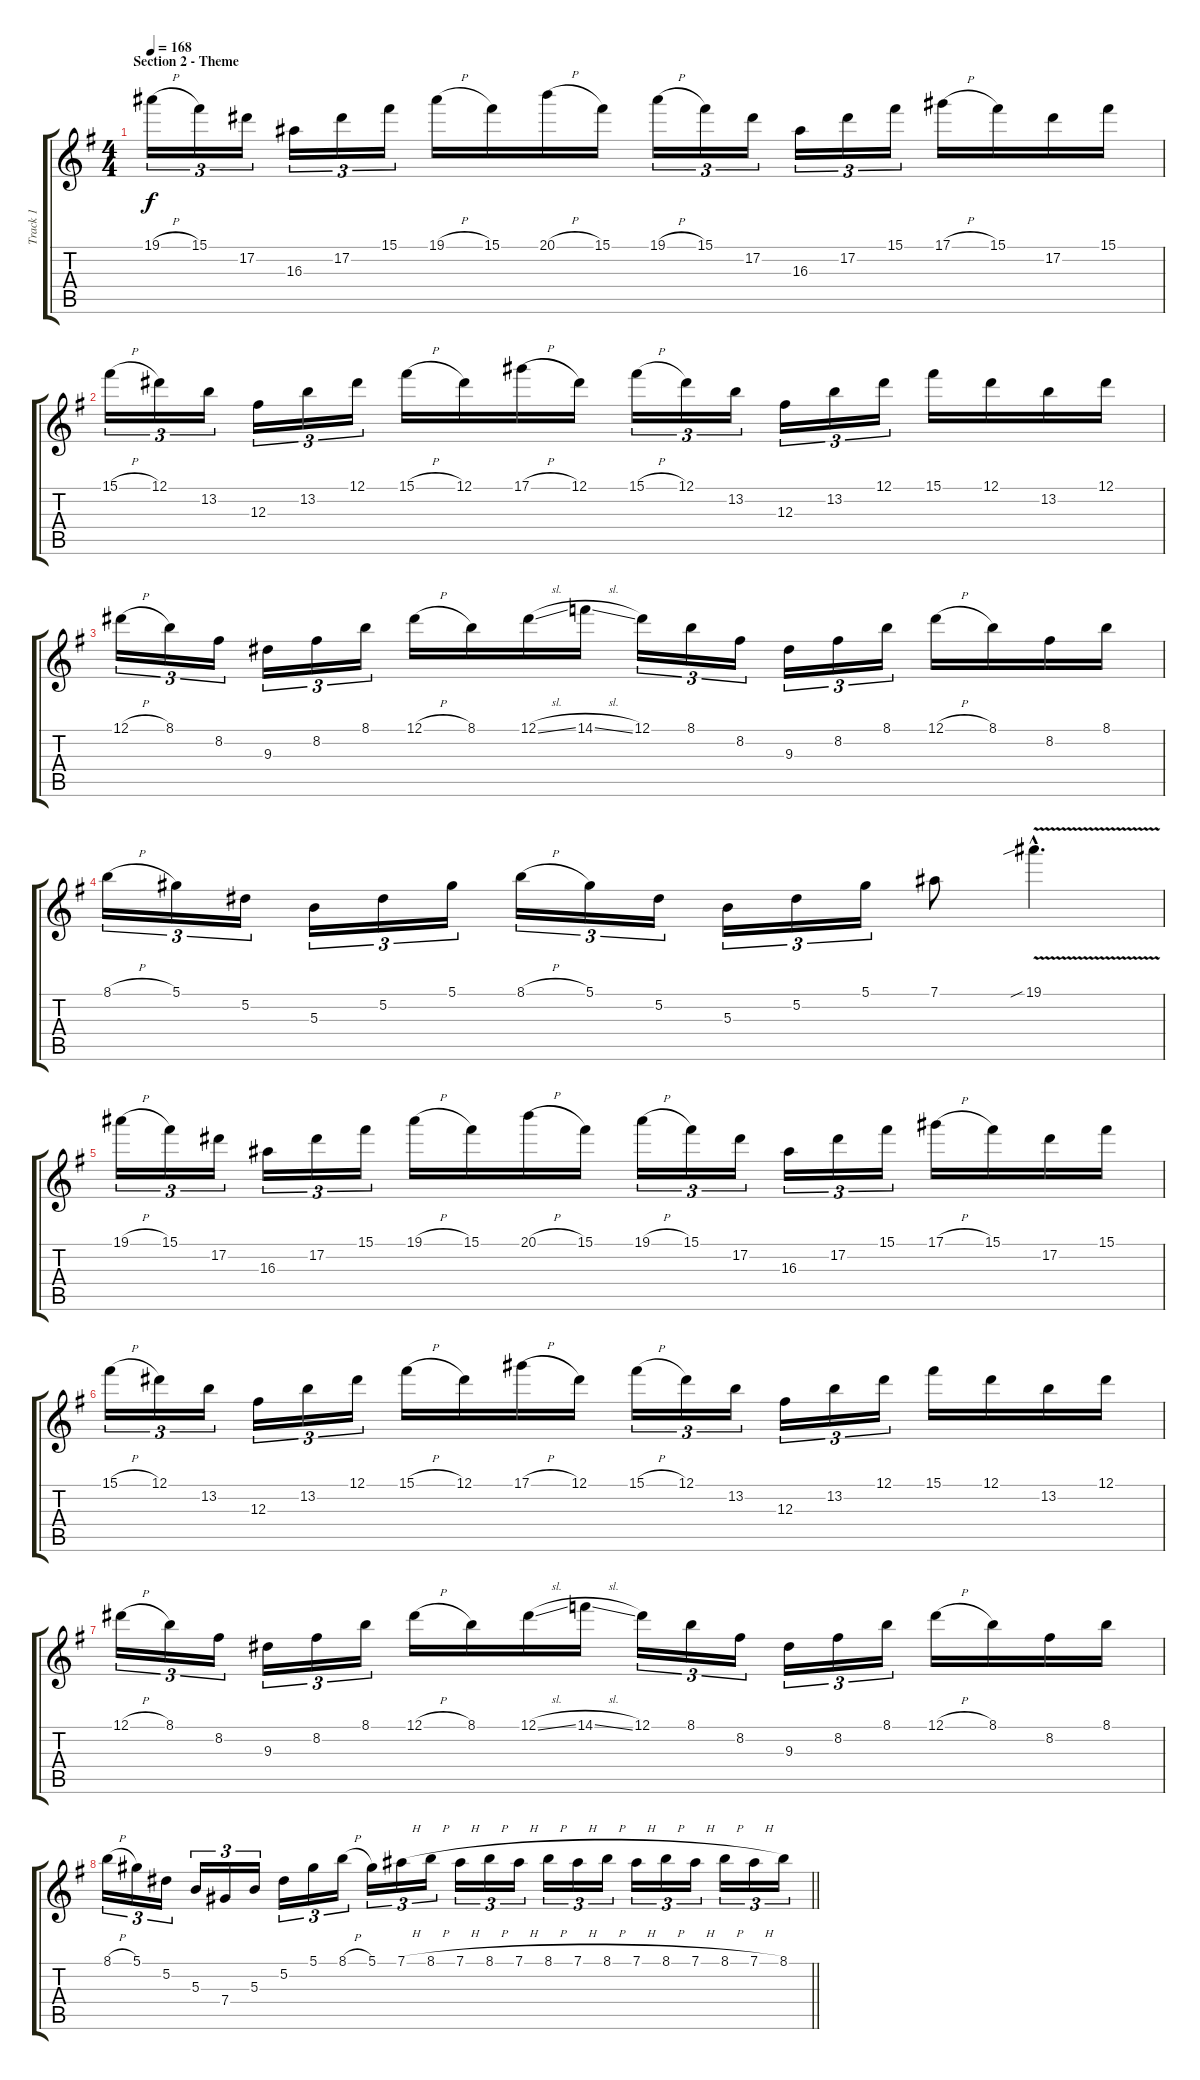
\track ("Track 1" "Track 1") {instrument overdrivenguitar}
\staff {score tabs}
\tuning (Eb4 Bb3 Gb3 Db3 Ab2 Eb2) {hide}
\ts (4 4)
\section ("" "Section 2 - Theme")
\tempo 168
\clef g2
\ks eminor
19.1{h}.16{tu (3 2) dy f} 15.1.16{tu (3 2)} 17.2.16{tu (3 2)} 16.3.16{tu (3 2)} 17.2.16{tu (3 2)} 15.1.16{tu (3 2)} 19.1{h}.16 15.1.16 20.1{h}.16 15.1.16 19.1{h}.16{tu (3 2)} 15.1.16{tu (3 2)} 17.2.16{tu (3 2)} 16.3.16{tu (3 2)} 17.2.16{tu (3 2)} 15.1.16{tu (3 2)} 17.1{h}.16 15.1.16 17.2.16 15.1.16 |
15.1{h}.16{tu (3 2)} 12.1.16{tu (3 2)} 13.2.16{tu (3 2)} 12.3.16{tu (3 2)} 13.2.16{tu (3 2)} 12.1.16{tu (3 2)} 15.1{h}.16 12.1.16 17.1{h}.16 12.1.16 15.1{h}.16{tu (3 2)} 12.1.16{tu (3 2)} 13.2.16{tu (3 2)} 12.3.16{tu (3 2)} 13.2.16{tu (3 2)} 12.1.16{tu (3 2)} 15.1.16 12.1.16 13.2.16 12.1.16 |
12.1{h}.16{tu (3 2)} 8.1.16{tu (3 2)} 8.2.16{tu (3 2)} 9.3.16{tu (3 2)} 8.2.16{tu (3 2)} 8.1.16{tu (3 2)} 12.1{h}.16 8.1.16 12.1{sl}.16 14.1{sl}.16 12.1.16{tu (3 2)} 8.1.16{tu (3 2)} 8.2.16{tu (3 2)} 9.3.16{tu (3 2)} 8.2.16{tu (3 2)} 8.1.16{tu (3 2)} 12.1{h}.16 8.1.16 8.2.16 8.1.16 |
8.1{h}.16{tu (3 2)} 5.1.16{tu (3 2)} 5.2.16{tu (3 2)} 5.3.16{tu (3 2)} 5.2.16{tu (3 2)} 5.1.16{tu (3 2)} 8.1{h}.16{tu (3 2)} 5.1.16{tu (3 2)} 5.2.16{tu (3 2)} 5.3.16{tu (3 2)} 5.2.16{tu (3 2)} 5.1.16{tu (3 2)} 7.1.8 19.1{v sib hac}.4{d} |
19.1{h}.16{tu (3 2)} 15.1.16{tu (3 2)} 17.2.16{tu (3 2)} 16.3.16{tu (3 2)} 17.2.16{tu (3 2)} 15.1.16{tu (3 2)} 19.1{h}.16 15.1.16 20.1{h}.16 15.1.16 19.1{h}.16{tu (3 2)} 15.1.16{tu (3 2)} 17.2.16{tu (3 2)} 16.3.16{tu (3 2)} 17.2.16{tu (3 2)} 15.1.16{tu (3 2)} 17.1{h}.16 15.1.16 17.2.16 15.1.16 |
15.1{h}.16{tu (3 2)} 12.1.16{tu (3 2)} 13.2.16{tu (3 2)} 12.3.16{tu (3 2)} 13.2.16{tu (3 2)} 12.1.16{tu (3 2)} 15.1{h}.16 12.1.16 17.1{h}.16 12.1.16 15.1{h}.16{tu (3 2)} 12.1.16{tu (3 2)} 13.2.16{tu (3 2)} 12.3.16{tu (3 2)} 13.2.16{tu (3 2)} 12.1.16{tu (3 2)} 15.1.16 12.1.16 13.2.16 12.1.16 |
12.1{h}.16{tu (3 2)} 8.1.16{tu (3 2)} 8.2.16{tu (3 2)} 9.3.16{tu (3 2)} 8.2.16{tu (3 2)} 8.1.16{tu (3 2)} 12.1{h}.16 8.1.16 12.1{sl}.16 14.1{sl}.16 12.1.16{tu (3 2)} 8.1.16{tu (3 2)} 8.2.16{tu (3 2)} 9.3.16{tu (3 2)} 8.2.16{tu (3 2)} 8.1.16{tu (3 2)} 12.1{h}.16 8.1.16 8.2.16 8.1.16 |
\barLineRight lightlight
8.1{h}.16{tu (3 2)} 5.1.16{tu (3 2)} 5.2.16{tu (3 2)} 5.3.16{tu (3 2)} 7.4.16{tu (3 2)} 5.3.16{tu (3 2)} 5.2.16{tu (3 2)} 5.1.16{tu (3 2)} 8.1{h}.16{tu (3 2)} 5.1.16{tu (3 2)} 7.1{h}.16{tu (3 2)} 8.1{h}.16{tu (3 2)} 7.1{h}.16{tu (3 2)} 8.1{h}.16{tu (3 2)} 7.1{h}.16{tu (3 2)} 8.1{h}.16{tu (3 2)} 7.1{h}.16{tu (3 2)} 8.1{h}.16{tu (3 2)} 7.1{h}.16{tu (3 2)} 8.1{h}.16{tu (3 2)} 7.1{h}.16{tu (3 2)} 8.1{h}.16{tu (3 2)} 7.1{h}.16{tu (3 2)} 8.1.16{tu (3 2)}
